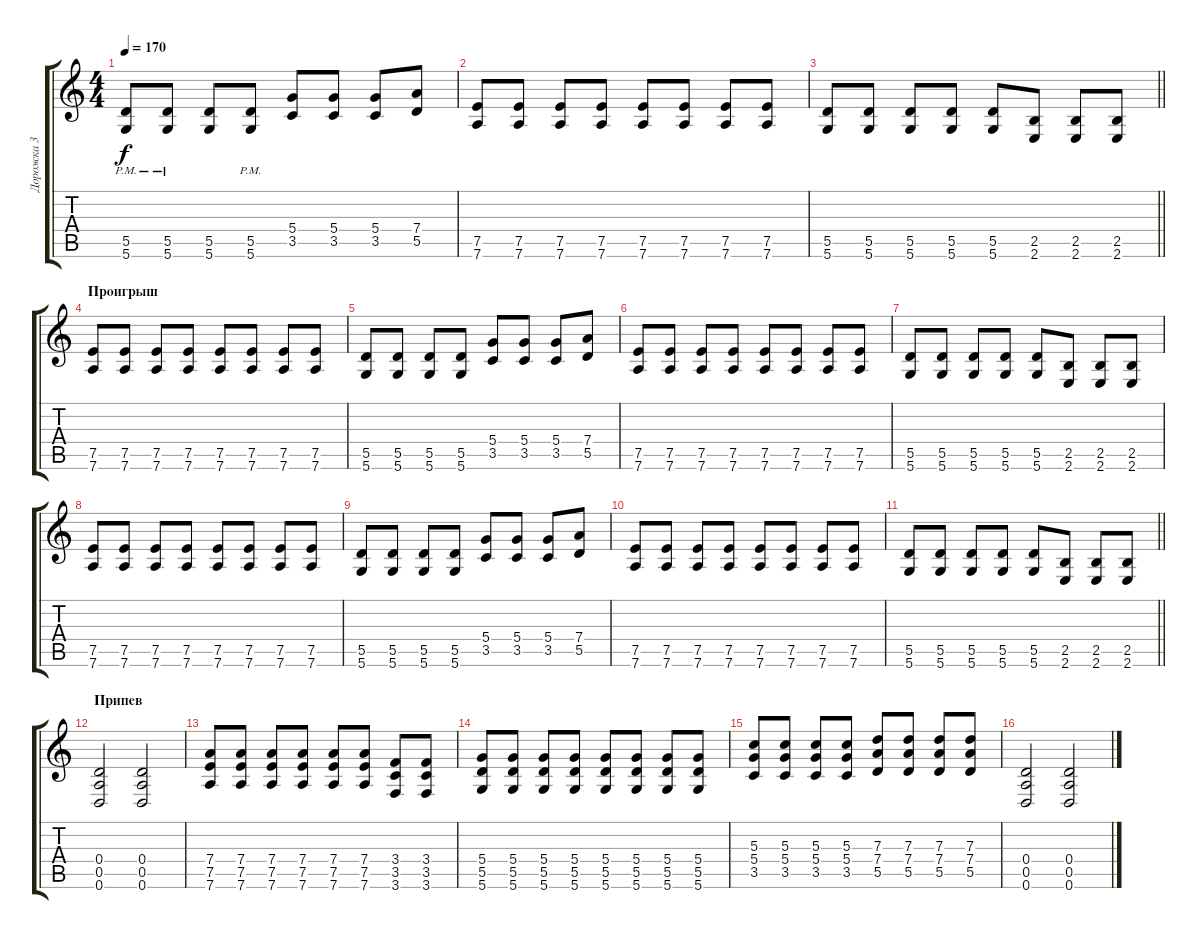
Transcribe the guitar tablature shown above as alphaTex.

\track ("Дорожка 3" "Дорожка 3") {instrument distortionguitar}
\staff {score tabs}
\tuning (E4 B3 G3 D3 A2 D2) {hide}
\ts (4 4)
\tempo 170
\clef g2
\ks c
(5.5{pm} 5.6{pm}).8{dy f} (5.5{pm} 5.6{pm}).8 (5.5 5.6).8 (5.5{pm} 5.6{pm}).8 (5.4 3.5).8 (5.4 3.5).8 (5.4 3.5).8 (7.4 5.5).8 |
(7.5 7.6).8 (7.5 7.6).8 (7.5 7.6).8 (7.5 7.6).8 (7.5 7.6).8 (7.5 7.6).8 (7.5 7.6).8 (7.5 7.6).8 |
\barLineRight lightlight
(5.5 5.6).8 (5.5 5.6).8 (5.5 5.6).8 (5.5 5.6).8 (5.5 5.6).8 (2.5 2.6).8 (2.5 2.6).8 (2.5 2.6).8 |
\section ("" "Проигрыш")
(7.5 7.6).8 (7.5 7.6).8 (7.5 7.6).8 (7.5 7.6).8 (7.5 7.6).8 (7.5 7.6).8 (7.5 7.6).8 (7.5 7.6).8 |
(5.5 5.6).8 (5.5 5.6).8 (5.5 5.6).8 (5.5 5.6).8 (5.4 3.5).8 (5.4 3.5).8 (5.4 3.5).8 (7.4 5.5).8 |
(7.5 7.6).8 (7.5 7.6).8 (7.5 7.6).8 (7.5 7.6).8 (7.5 7.6).8 (7.5 7.6).8 (7.5 7.6).8 (7.5 7.6).8 |
(5.5 5.6).8 (5.5 5.6).8 (5.5 5.6).8 (5.5 5.6).8 (5.5 5.6).8 (2.5 2.6).8 (2.5 2.6).8 (2.5 2.6).8 |
(7.5 7.6).8 (7.5 7.6).8 (7.5 7.6).8 (7.5 7.6).8 (7.5 7.6).8 (7.5 7.6).8 (7.5 7.6).8 (7.5 7.6).8 |
(5.5 5.6).8 (5.5 5.6).8 (5.5 5.6).8 (5.5 5.6).8 (5.4 3.5).8 (5.4 3.5).8 (5.4 3.5).8 (7.4 5.5).8 |
(7.5 7.6).8 (7.5 7.6).8 (7.5 7.6).8 (7.5 7.6).8 (7.5 7.6).8 (7.5 7.6).8 (7.5 7.6).8 (7.5 7.6).8 |
\barLineRight lightlight
(5.5 5.6).8 (5.5 5.6).8 (5.5 5.6).8 (5.5 5.6).8 (5.5 5.6).8 (2.5 2.6).8 (2.5 2.6).8 (2.5 2.6).8 |
\section ("" "Припев")
(0.4 0.5 0.6).2 (0.4 0.5 0.6).2 |
(7.4 7.5 7.6).8 (7.4 7.5 7.6).8 (7.4 7.5 7.6).8 (7.4 7.5 7.6).8 (7.4 7.5 7.6).8 (7.4 7.5 7.6).8 (3.4 3.5 3.6).8 (3.4 3.5 3.6).8 |
(5.4 5.5 5.6).8 (5.4 5.5 5.6).8 (5.4 5.5 5.6).8 (5.4 5.5 5.6).8 (5.4 5.5 5.6).8 (5.4 5.5 5.6).8 (5.4 5.5 5.6).8 (5.4 5.5 5.6).8 |
(5.3 5.4 3.5).8 (5.3 5.4 3.5).8 (5.3 5.4 3.5).8 (5.3 5.4 3.5).8 (7.3 7.4 5.5).8 (7.3 7.4 5.5).8 (7.3 7.4 5.5).8 (7.3 7.4 5.5).8 |
(0.4 0.5 0.6).2 (0.4 0.5 0.6).2
